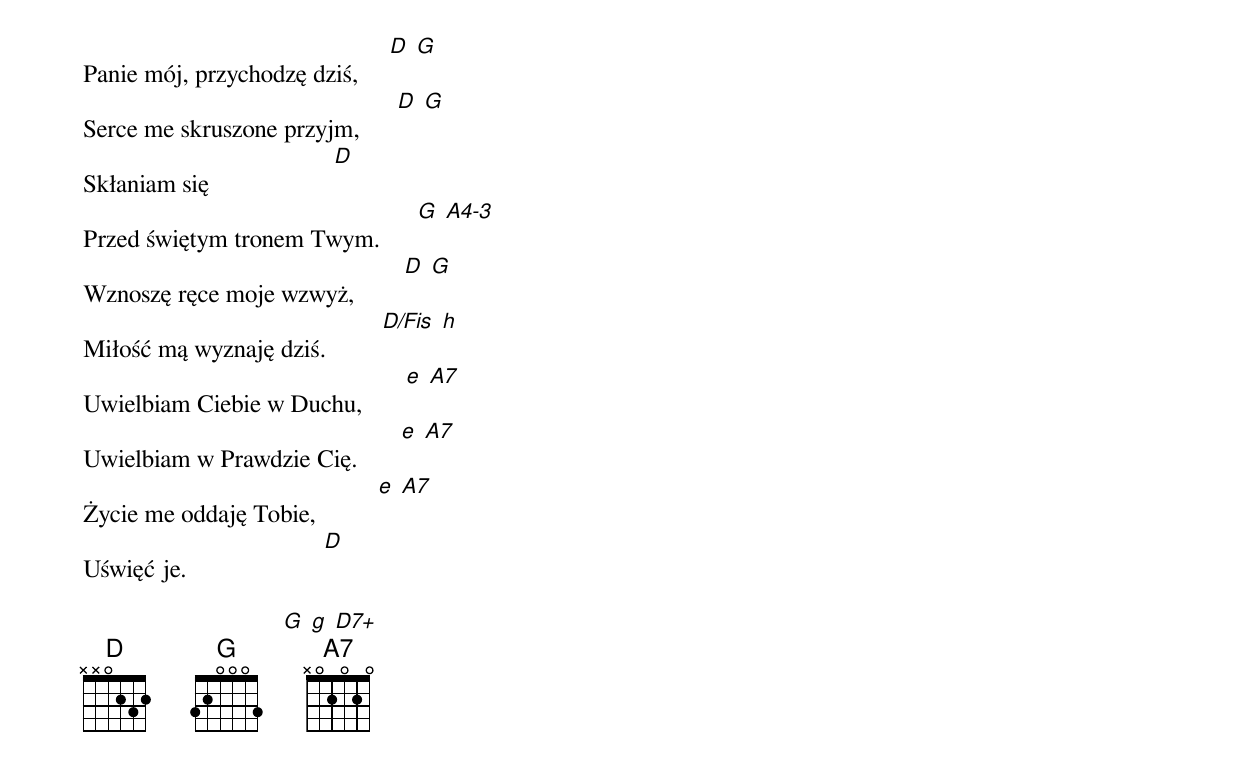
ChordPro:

Panie mój, przychodzę dziś,     [D] [G]
Serce me skruszone przyjm,      [D] [G]
Skłaniam się                    [D]
Przed świętym tronem Twym.      [G] [A4-3]
Wznoszę ręce moje wzwyż,        [D] [G]
Miłość mą wyznaję dziś.         [D/Fis] [h]
Uwielbiam Ciebie w Duchu,       [e] [A7]
Uwielbiam w Prawdzie Cię.       [e] [A7]
Życie me oddaję Tobie,          [e] [A7]
Uświęć je.                      [D]

                                [G] [g] [D7+]
